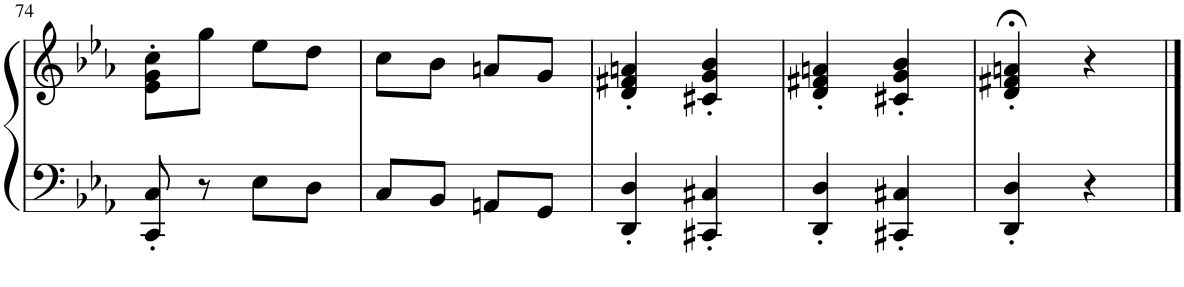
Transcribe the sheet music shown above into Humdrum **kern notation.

**kern	**kern
*part1	*part1
*staff2	*staff1
*I"Piano	*
*I'Pno.	*
!!LO:PB:g=z
*clefF4	*clefG2
*k[b-e-a-]	*k[b-e-a-]
*M2/4	*M2/4
=74	=74
8CC/' 8C/'	8e-\' 8g\' 8cc\'L
8r	8gg\J
8E-\L	8ee-\L
8D\J	8dd\J
=75	=75
8C/L	8cc\L
8BB-/J	8b-\J
8AAn/L	8an/L
8GG/J	8g/J
=76	=76
4DD/' 4D/'	4d/' 4f#X/' 4an/'
4CC#X/' 4C#X/'	4c#X/' 4g/' 4b-/'
=77	=77
4DD/' 4D/'	4d/' 4f#X/' 4an/'
4CC#X/' 4C#X/'	4c#X/' 4g/' 4b-/'
=78	=78
4DD/' 4D/'	4d/;<' 4f#X/;<' 4an/;<'
4r	4r
==	==
*-	*-
